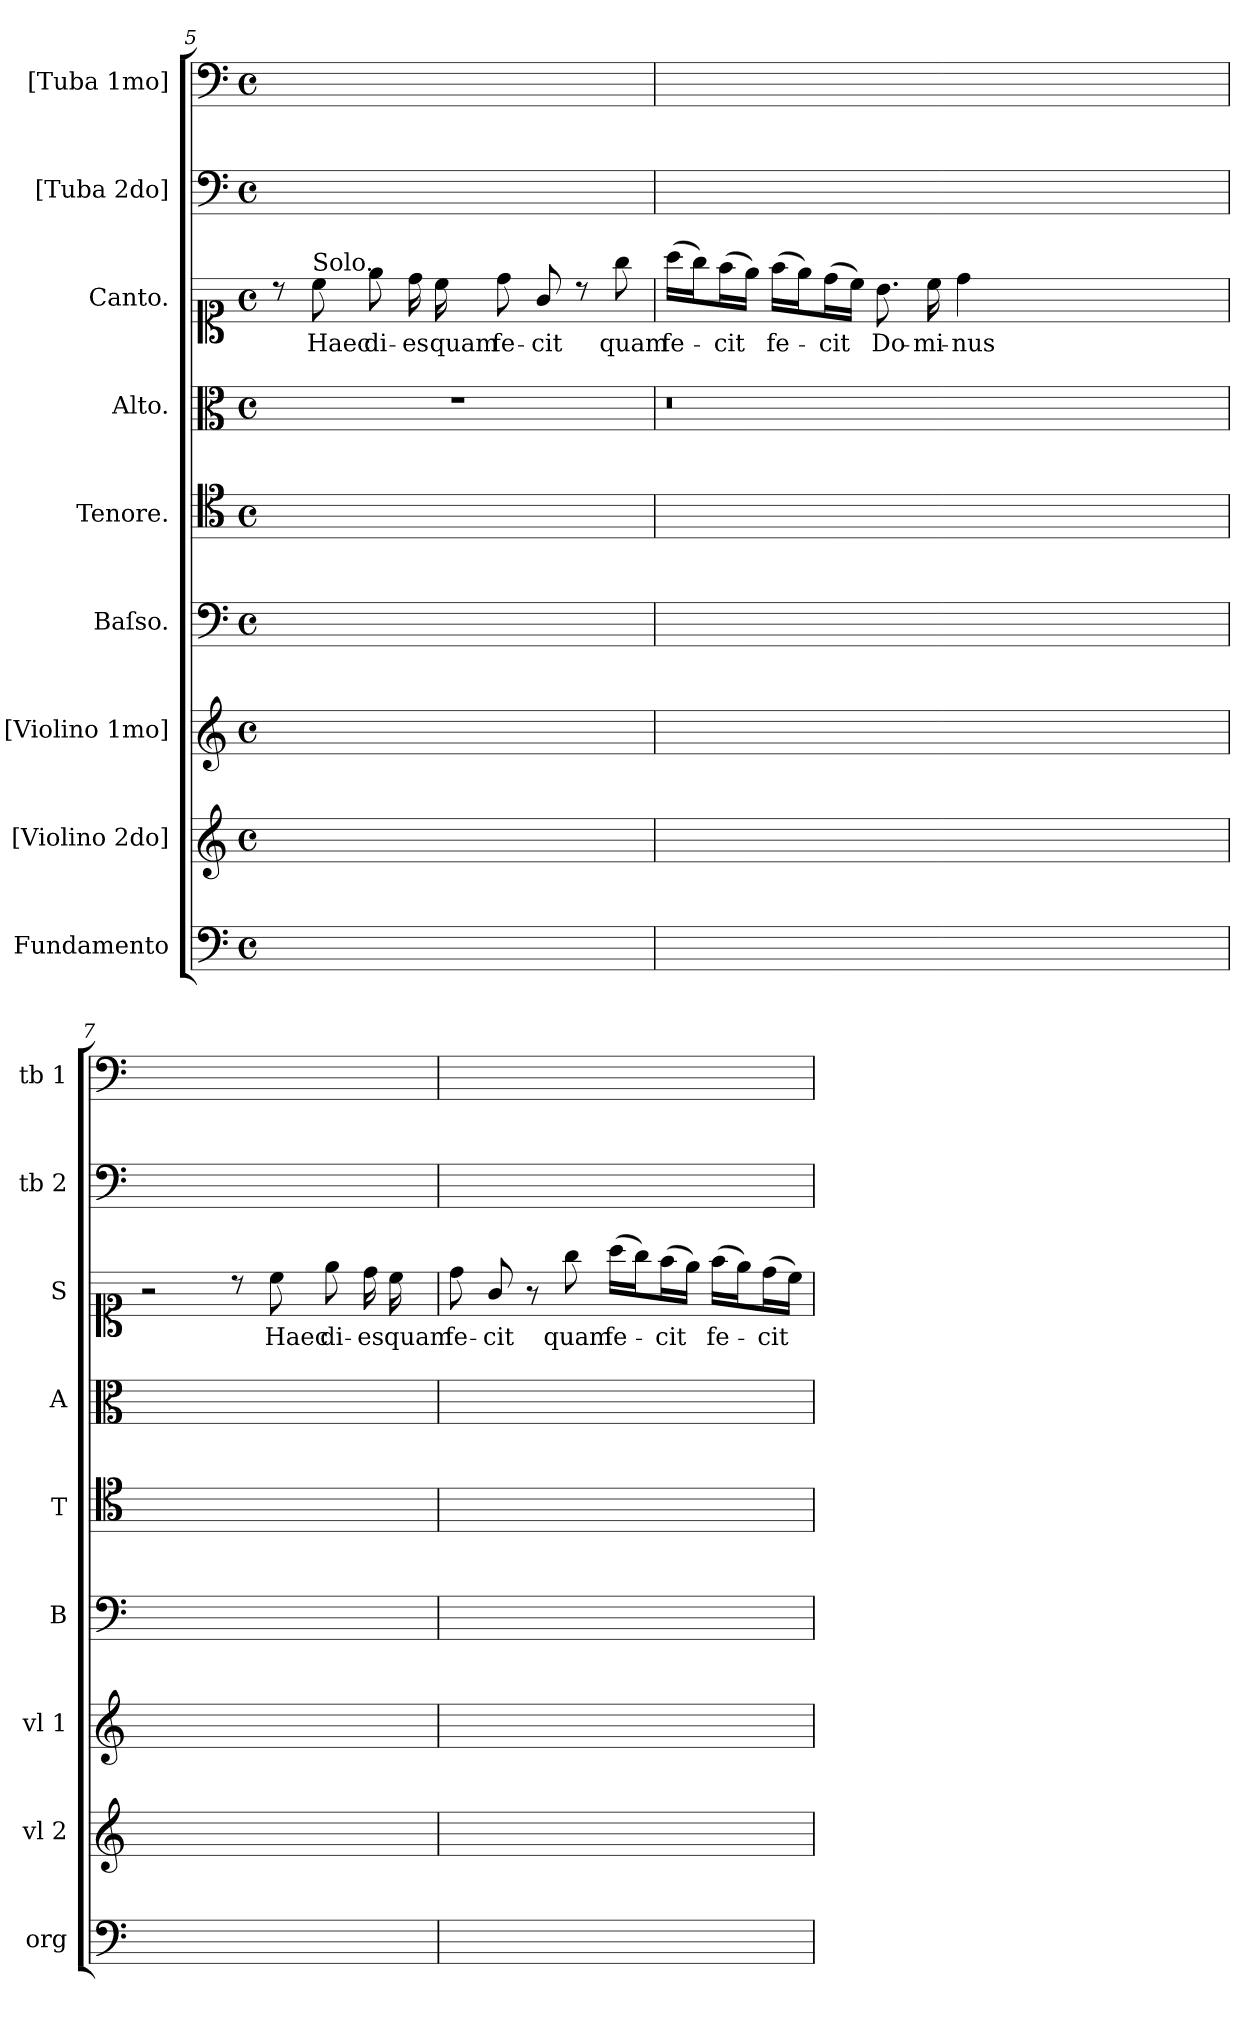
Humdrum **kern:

**kern	**kern	**kern	**kern	**kern	**kern	**kern	**text	**kern	**kern
*part9	*part8	*part7	*part6	*part5	*part4	*part3	*part3	*part2	*part1
*staff9	*staff8	*staff7	*staff6	*staff5	*staff4	*staff3	*staff3	*staff2	*staff1
*I"Fundamento	*I"[Violino 2do]	*I"[Violino 1mo]	*I"Baſso.	*I"Tenore.	*I"Alto.	*I"Canto.	*	*I"[Tuba 2do]	*I"[Tuba 1mo]
*I'org	*I'vl 2	*I'vl 1	*I'B	*I'T	*I'A	*I'S	*	*I'tb 2	*I'tb 1
*clefF4	*clefG2	*clefG2	*clefF4	*clefC4	*clefC3	*clefC1	*	*clefF4	*clefF4
*k[]	*k[]	*k[]	*k[]	*k[]	*k[]	*k[]	*	*k[]	*k[]
*M4/4	*M4/4	*M4/4	*M4/4	*M4/4	*M4/4	*M4/4	*	*M4/4	*M4/4
*met(c)	*met(c)	*met(c)	*met(c)	*met(c)	*met(c)	*met(c)	*	*met(c)	*met(c)
=5	=5	=5	=5	=5	=5	=5	=5	=5	=5
1ryy	1ryy	1ryy	1ryy	1ryy	1r	8rb	.	1ryy	1ryy
!	!	!	!	!	!	!LO:TX:a:t=Solo.	!	!	!
.	.	.	.	.	.	8cc\	Haec	.	.
.	.	.	.	.	.	8ee\	di-	.	.
.	.	.	.	.	.	16dd\	-es	.	.
.	.	.	.	.	.	16cc\	quam	.	.
.	.	.	.	.	.	8dd\	fe-	.	.
.	.	.	.	.	.	8g/	-cit	.	.
.	.	.	.	.	.	8rb	.	.	.
.	.	.	.	.	.	8gg\	quam	.	.
=6	=6	=6	=6	=6	=6	=6	=6	=6	=6
1ryy	1ryy	1ryy	1ryy	1ryy	0.r	(16aa\LL	fe-	1ryy	1ryy
.	.	.	.	.	.	16gg\J)	.	.	.
.	.	.	.	.	.	(16ff\L	-cit	.	.
.	.	.	.	.	.	16ee\JJ)	.	.	.
.	.	.	.	.	.	(16ff\LL	fe-	.	.
.	.	.	.	.	.	16ee\J)	.	.	.
.	.	.	.	.	.	(16dd\L	-cit	.	.
.	.	.	.	.	.	16cc\JJ)	.	.	.
.	.	.	.	.	.	8.b\	Do-	.	.
.	.	.	.	.	.	16cc\	-mi-	.	.
.	.	.	.	.	.	4dd\	-nus	.	.
0ryy	0ryy	0ryy	0ryy	0ryy	.	0ryy	.	0ryy	0ryy
=7	=7	=7	=7	=7	=7	=7	=7	=7	=7
1ryy	1ryy	1ryy	1ryy	1ryy	1ryy	2r	.	1ryy	1ryy
.	.	.	.	.	.	8rb	.	.	.
.	.	.	.	.	.	8cc\	Haec	.	.
.	.	.	.	.	.	8ee\	di-	.	.
.	.	.	.	.	.	16dd\	-es	.	.
.	.	.	.	.	.	16cc\	quam	.	.
=8	=8	=8	=8	=8	=8	=8	=8	=8	=8
1ryy	1ryy	1ryy	1ryy	1ryy	1ryy	8dd\	fe-	1ryy	1ryy
.	.	.	.	.	.	8g/	-cit	.	.
.	.	.	.	.	.	8r	.	.	.
.	.	.	.	.	.	8gg\	quam	.	.
.	.	.	.	.	.	(16aa\LL	fe-	.	.
.	.	.	.	.	.	16gg\J)	.	.	.
.	.	.	.	.	.	(16ff\L	-cit	.	.
.	.	.	.	.	.	16ee\JJ)	.	.	.
.	.	.	.	.	.	(16ff\LL	fe-	.	.
.	.	.	.	.	.	16ee\J)	.	.	.
.	.	.	.	.	.	(16dd\L	-cit	.	.
.	.	.	.	.	.	16cc\JJ)	.	.	.
=	=	=	=	=	=	=	=	=	=
*-	*-	*-	*-	*-	*-	*-	*-	*-	*-
